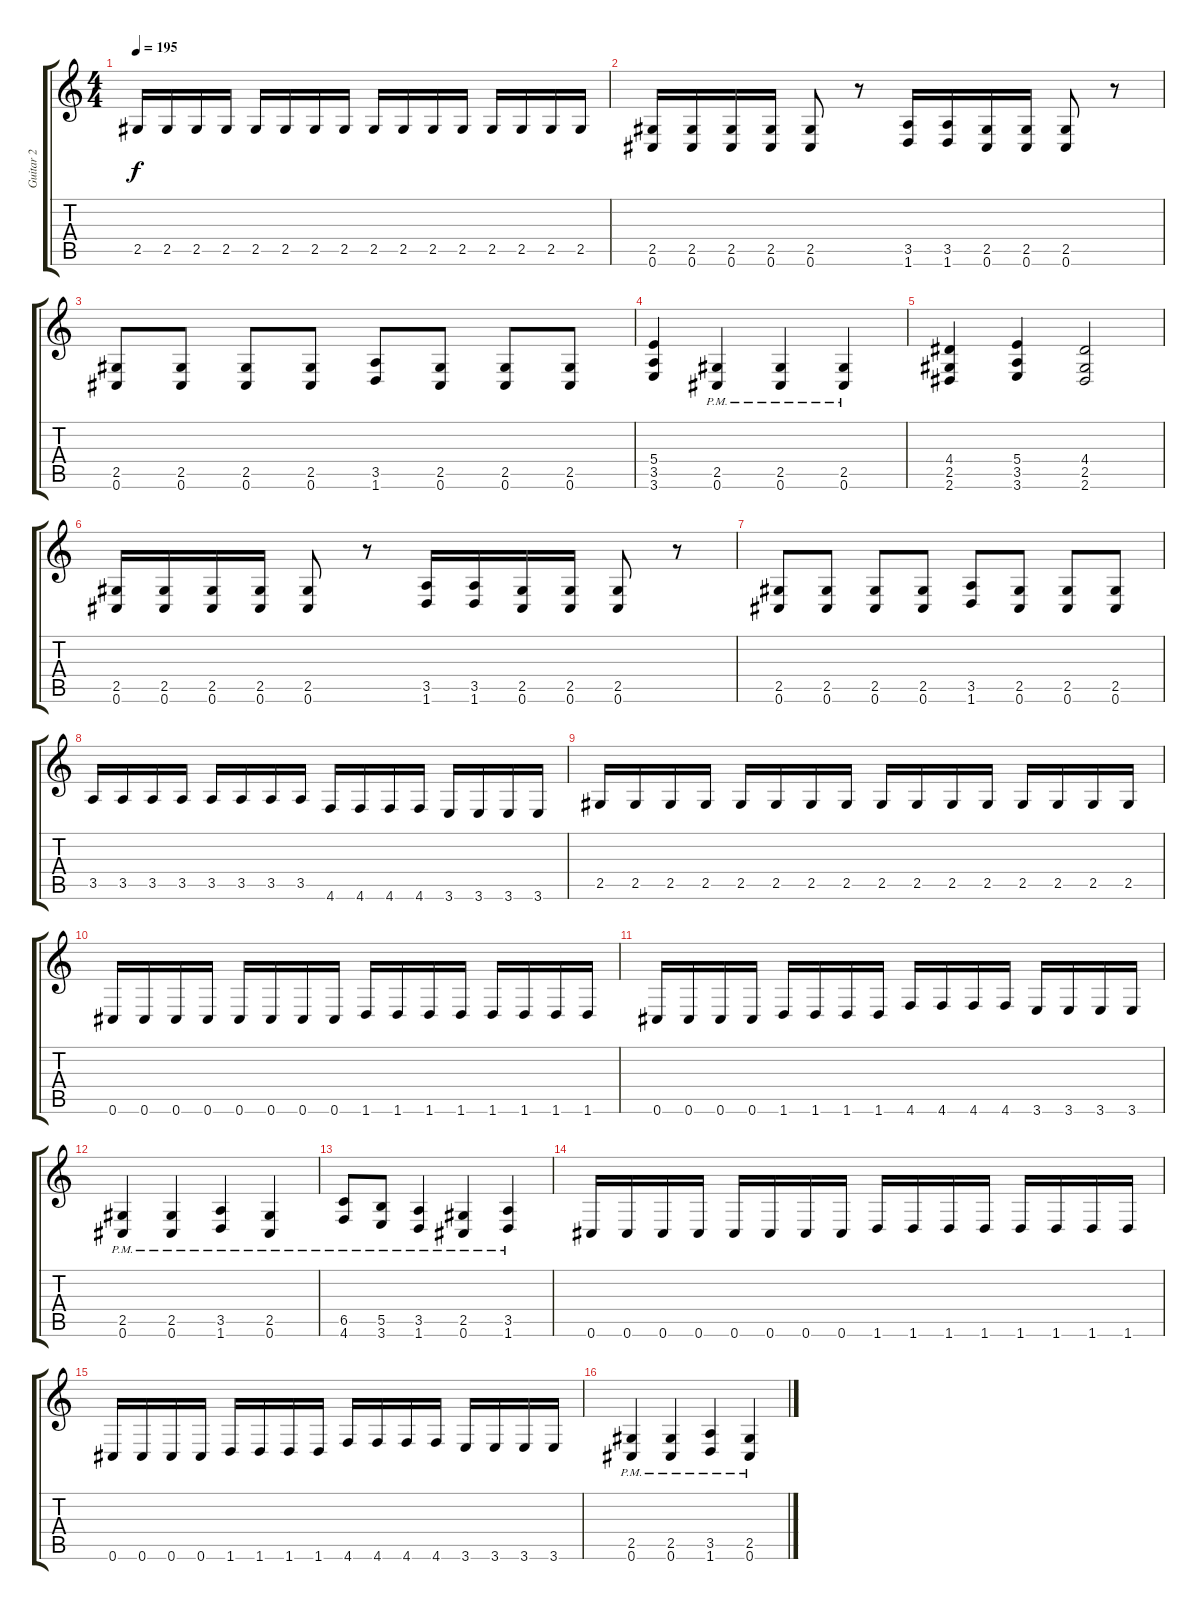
\track ("Guitar 2" "Guitar 2") {instrument overdrivenguitar}
\staff {score tabs}
\tuning (Db4 Ab3 E3 B2 Gb2 Db2) {hide}
\ts (4 4)
\tempo 195
\clef g2
\ks c
2.5.16{dy f} 2.5.16 2.5.16 2.5.16 2.5.16 2.5.16 2.5.16 2.5.16 2.5.16 2.5.16 2.5.16 2.5.16 2.5.16 2.5.16 2.5.16 2.5.16 |
(2.5 0.6).16 (2.5 0.6).16 (2.5 0.6).16 (2.5 0.6).16 (2.5 0.6).8 r.8 (3.5 1.6).16 (3.5 1.6).16 (2.5 0.6).16 (2.5 0.6).16 (2.5 0.6).8 r.8 |
(2.5 0.6).8 (2.5 0.6).8 (2.5 0.6).8 (2.5 0.6).8 (3.5 1.6).8 (2.5 0.6).8 (2.5 0.6).8 (2.5 0.6).8 |
(5.4 3.5 3.6).4 (2.5{pm} 0.6{pm}).4 (2.5{pm} 0.6{pm}).4 (2.5{pm} 0.6{pm}).4 |
(4.4 2.5 2.6).4 (5.4 3.5 3.6).4 (4.4 2.5 2.6).2 |
(2.5 0.6).16 (2.5 0.6).16 (2.5 0.6).16 (2.5 0.6).16 (2.5 0.6).8 r.8 (3.5 1.6).16 (3.5 1.6).16 (2.5 0.6).16 (2.5 0.6).16 (2.5 0.6).8 r.8 |
(2.5 0.6).8 (2.5 0.6).8 (2.5 0.6).8 (2.5 0.6).8 (3.5 1.6).8 (2.5 0.6).8 (2.5 0.6).8 (2.5 0.6).8 |
3.5.16 3.5.16 3.5.16 3.5.16 3.5.16 3.5.16 3.5.16 3.5.16 4.6.16 4.6.16 4.6.16 4.6.16 3.6.16 3.6.16 3.6.16 3.6.16 |
2.5.16 2.5.16 2.5.16 2.5.16 2.5.16 2.5.16 2.5.16 2.5.16 2.5.16 2.5.16 2.5.16 2.5.16 2.5.16 2.5.16 2.5.16 2.5.16 |
0.6.16 0.6.16 0.6.16 0.6.16 0.6.16 0.6.16 0.6.16 0.6.16 1.6.16 1.6.16 1.6.16 1.6.16 1.6.16 1.6.16 1.6.16 1.6.16 |
0.6.16 0.6.16 0.6.16 0.6.16 1.6.16 1.6.16 1.6.16 1.6.16 4.6.16 4.6.16 4.6.16 4.6.16 3.6.16 3.6.16 3.6.16 3.6.16 |
(2.5{pm} 0.6{pm}).4 (2.5{pm} 0.6{pm}).4 (3.5{pm} 1.6{pm}).4 (2.5{pm} 0.6{pm}).4 |
(6.5{pm} 4.6{pm}).8 (5.5{pm} 3.6{pm}).8 (3.5{pm} 1.6{pm}).4 (2.5{pm} 0.6{pm}).4 (3.5{pm} 1.6{pm}).4 |
0.6.16 0.6.16 0.6.16 0.6.16 0.6.16 0.6.16 0.6.16 0.6.16 1.6.16 1.6.16 1.6.16 1.6.16 1.6.16 1.6.16 1.6.16 1.6.16 |
0.6.16 0.6.16 0.6.16 0.6.16 1.6.16 1.6.16 1.6.16 1.6.16 4.6.16 4.6.16 4.6.16 4.6.16 3.6.16 3.6.16 3.6.16 3.6.16 |
(2.5{pm} 0.6{pm}).4 (2.5{pm} 0.6{pm}).4 (3.5{pm} 1.6{pm}).4 (2.5{pm} 0.6{pm}).4
